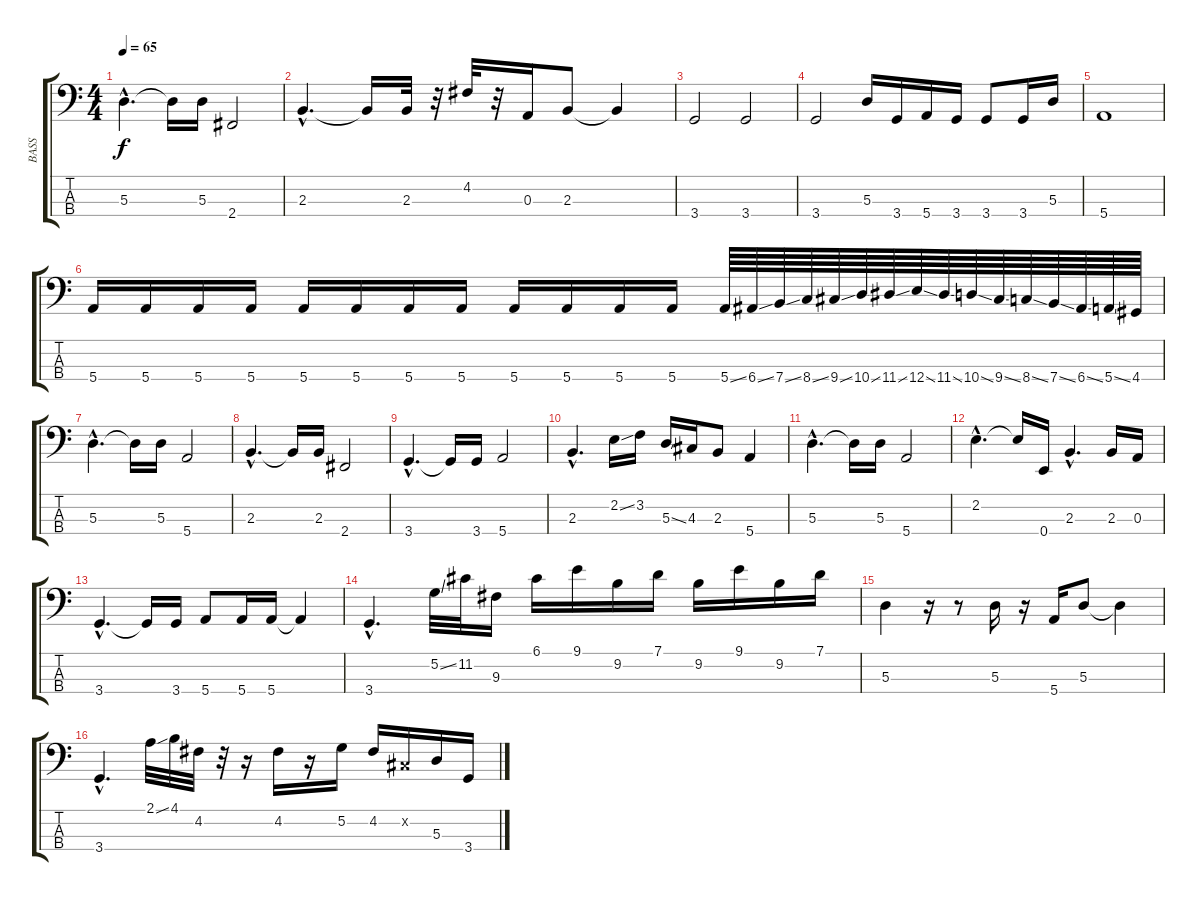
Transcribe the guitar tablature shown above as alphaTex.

\track ("BASS" "BASS") {instrument electricbassfinger}
\staff {score tabs}
\tuning (G2 D2 A1 E1) {hide}
\ts (4 4)
\tempo 65
\clef f4
\ks c
5.3{hac}.4{d dy f} 5.3{t}.16 5.3.16 2.4.2 |
2.3{hac}.4{d} 2.3{t}.16 2.3.32 r.32 4.2.32 r.32 0.3.16 2.3.8 2.3{t}.4 |
3.4.2 3.4.2 |
3.4.2 5.3.16 3.4.16 5.4.16 3.4.16 3.4.8 3.4.16 5.3.16 |
5.4.1 |
5.4.16 5.4.16 5.4.16 5.4.16 5.4.16 5.4.16 5.4.16 5.4.16 5.4.16 5.4.16 5.4.16 5.4.16 5.4{ss}.64 6.4{ss}.64 7.4{ss}.64 8.4{ss}.64 9.4{ss}.64 10.4{ss}.64 11.4{ss}.64 12.4{ss}.64 11.4{ss}.64 10.4{ss}.64 9.4{ss}.64 8.4{ss}.64 7.4{ss}.64 6.4{ss}.64 5.4{ss}.64 4.4.64 |
5.3{hac}.4{d} 5.3{t}.16 5.3.16 5.4.2 |
2.3{hac}.4{d} 2.3{t}.16 2.3.16 2.4.2 |
3.4{hac}.4{d} 3.4{t}.16 3.4.16 5.4.2 |
2.3{hac}.4{d} 2.2{ss}.16 3.2.16 5.3{ss}.16 4.3.16 2.3.8 5.4.4 |
5.3{hac}.4{d} 5.3{t}.16 5.3.16 5.4.2 |
2.2{hac}.4{d} 2.2{t}.16 0.4.16 2.3{hac}.4{d} 2.3.16 0.3.16 |
3.4{hac}.4{d} 3.4{t}.16 3.4.16 5.4.8 5.4.16 5.4.16 5.4{t}.4 |
3.4{hac}.4{d} 5.2{ss}.32 11.2.32 9.3.16 6.1.16 9.1.16 9.2.16 7.1.16 9.2.16 9.1.16 9.2.16 7.1.16 |
5.3.4 r.16 r.8 5.3.16 r.16 5.4.16 5.3.8 5.3{t}.4 |
3.4{hac}.4{d} 2.1{ss}.32 4.1.32 4.2.32 r.32 r.16 4.2.16 r.16 5.2.16 4.2.16 -1.2{x}.16 5.3.16 3.4.16
